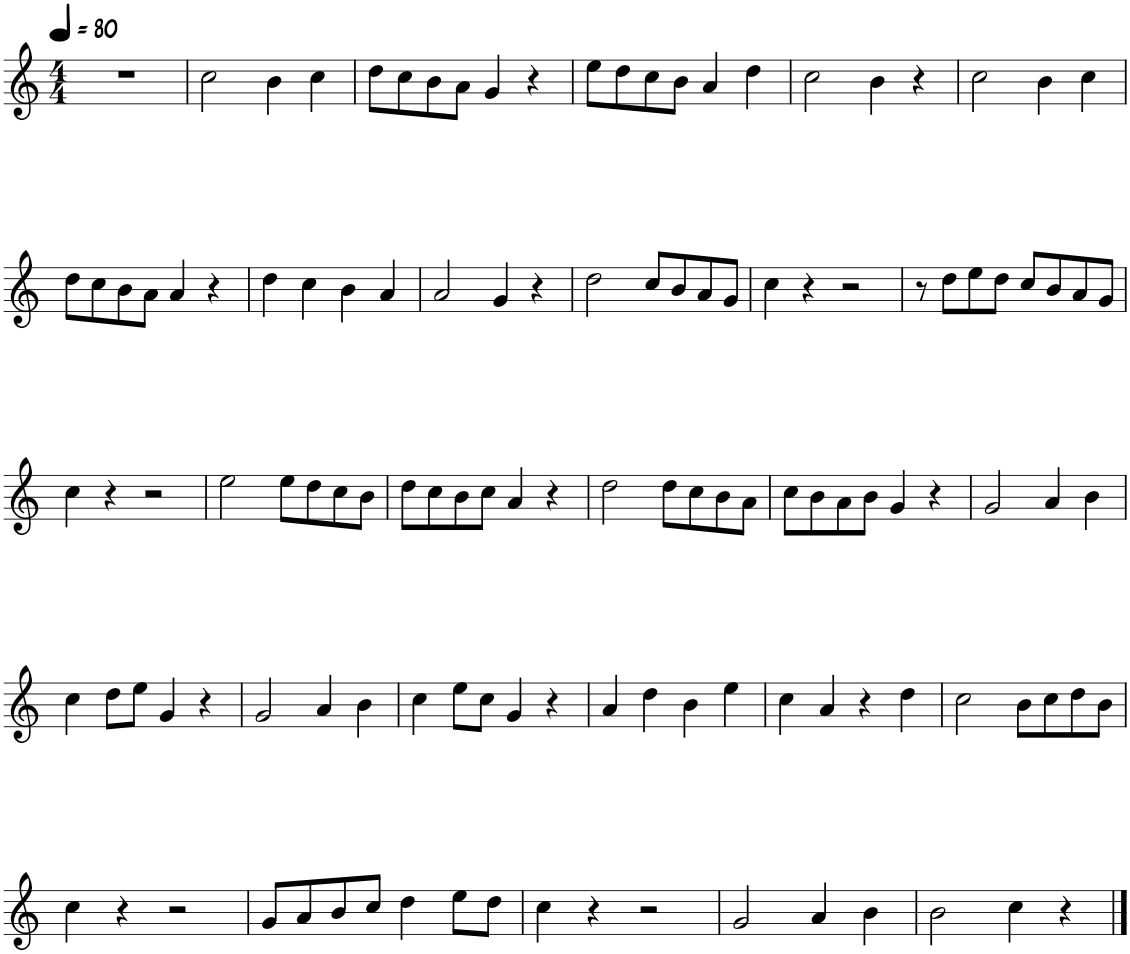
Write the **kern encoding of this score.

**kern
*part1
*staff1
*I"Piano
*I'Pno.
*clefG2
*k[]
*M4/4
*MM80
=1
1r
=2
2cc\
4b\
4cc\
=3
8dd\L
8cc\
8b\
8a\J
4g/
4r
=4
8ee\L
8dd\
8cc\
8b\J
4a/
4dd\
=5
2cc\
4b\
4r
=6
2cc\
4b\
4cc\
!!LO:LB:g=z
=7
8dd\L
8cc\
8b\
8a\J
4a/
4r
=8
4dd\
4cc\
4b\
4a/
=9
2a/
4g/
4r
=10
2dd\
8cc/L
8b/
8a/
8g/J
=11
4cc\
4r
2r
=12
8r
8dd\L
8ee\
8dd\J
8cc/L
8b/
8a/
8g/J
!!LO:LB:g=z
=13
4cc\
4r
2r
=14
2ee\
8ee\L
8dd\
8cc\
8b\J
=15
8dd\L
8cc\
8b\
8cc\J
4a/
4r
=16
2dd\
8dd\L
8cc\
8b\
8a\J
=17
8cc\L
8b\
8a\
8b\J
4g/
4r
=18
2g/
4a/
4b\
!!LO:LB:g=z
=19
4cc\
8dd\L
8ee\J
4g/
4r
=20
2g/
4a/
4b\
=21
4cc\
8ee\L
8cc\J
4g/
4r
=22
4a/
4dd\
4b\
4ee\
=23
4cc\
4a/
4r
4dd\
=24
2cc\
8b\L
8cc\
8dd\
8b\J
!!LO:LB:g=z
=25
4cc\
4r
2r
=26
8g/L
8a/
8b/
8cc/J
4dd\
8ee\L
8dd\J
=27
4cc\
4r
2r
=28
2g/
4a/
4b\
=29
2b\
4cc\
4r
==
*-
